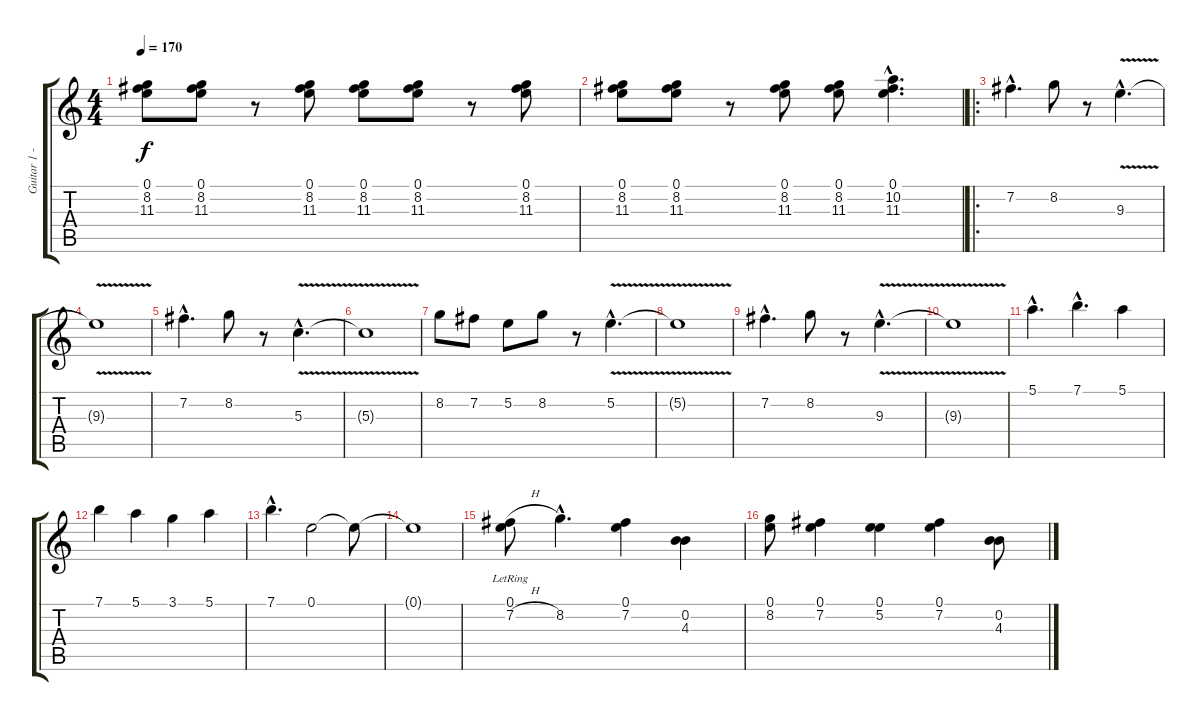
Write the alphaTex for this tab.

\track ("Guitar 1 - Quinn Allman" "Guitar 1 -") {instrument overdrivenguitar}
\staff {score tabs}
\tuning (E4 B3 G3 D3 A2 D2) {hide}
\ts (4 4)
\tempo 170
\clef g2
\ks c
(0.1 8.2 11.3).8{dy f volume 12} (0.1 8.2 11.3).8 r.8 (0.1 8.2 11.3).8 (0.1 8.2 11.3).8 (0.1 8.2 11.3).8 r.8 (0.1 8.2 11.3).8 |
(0.1 8.2 11.3).8 (0.1 8.2 11.3).8 r.8 (0.1 8.2 11.3).8 (0.1 8.2 11.3).8 (0.1{hac} 10.2{hac} 11.3{hac}).4{d} |
\ro
7.2{hac}.4{d} 8.2.8 r.8 9.3{v hac}.4{d} |
9.3{t}.1 |
7.2{hac}.4{d} 8.2.8 r.8 5.3{v hac}.4{d} |
5.3{t}.1 |
8.2.8 7.2.8 5.2.8 8.2.8 r.8 5.2{v hac}.4{d} |
5.2{t}.1 |
7.2{hac}.4{d} 8.2.8 r.8 9.3{v hac}.4{d} |
9.3{t}.1 |
5.1{hac}.4{d} 7.1{hac}.4{d} 5.1.4 |
7.1.4 5.1.4 3.1.4 5.1.4 |
7.1{hac}.4{d} 0.1.2 0.1{t}.8 |
0.1{t}.1 |
(0.1{lr} 7.2{h}).8 8.2{hac}.4{d} (0.1 7.2).4 (0.2 4.3).4 |
(0.1 8.2).8 (0.1 7.2).4 (0.1 5.2).4 (0.1 7.2).4 (0.2 4.3).8
